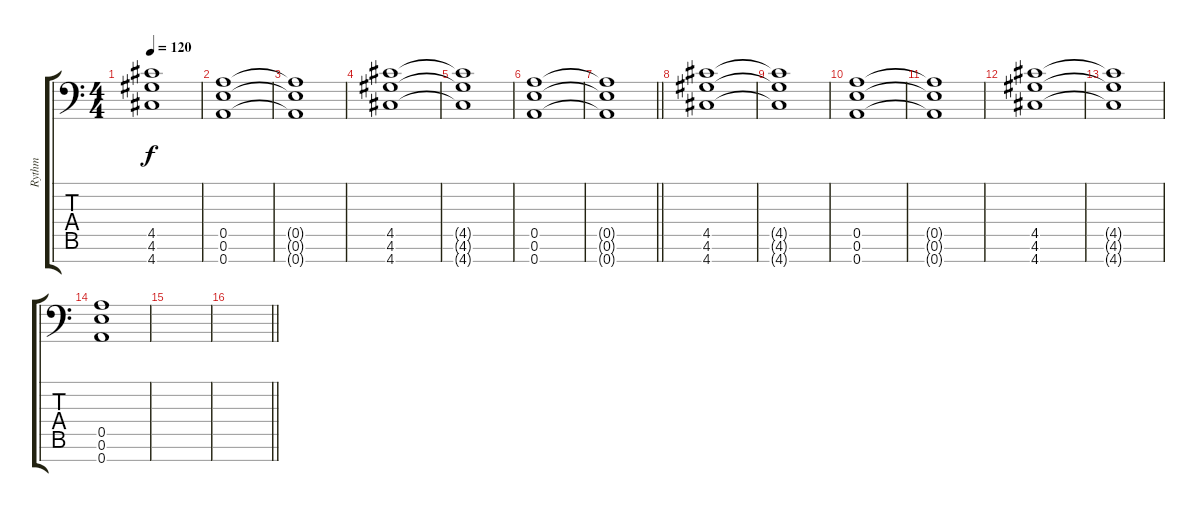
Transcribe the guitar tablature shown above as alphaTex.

\track ("Rythm" "Rythm") {instrument distortionguitar}
\staff {score tabs}
\tuning (E4 B3 G3 D3 A2 E2 A1) {hide}
\ts (4 4)
\tempo 120
\clef f4
\ks c
(4.5{t} 4.6{t} 4.7{t}).1{dy f} |
(0.5 0.6 0.7).1 |
(0.5{t} 0.6{t} 0.7{t}).1 |
(4.5 4.6 4.7).1 |
(4.5{t} 4.6{t} 4.7{t}).1 |
(0.5 0.6 0.7).1 |
\barLineRight lightlight
(0.5{t} 0.6{t} 0.7{t}).1 |
(4.5 4.6 4.7).1 |
(4.5{t} 4.6{t} 4.7{t}).1 |
(0.5 0.6 0.7).1 |
(0.5{t} 0.6{t} 0.7{t}).1 |
(4.5 4.6 4.7).1 |
(4.5{t} 4.6{t} 4.7{t}).1 |
(0.5 0.6 0.7).1 |
|
\barLineRight lightlight
